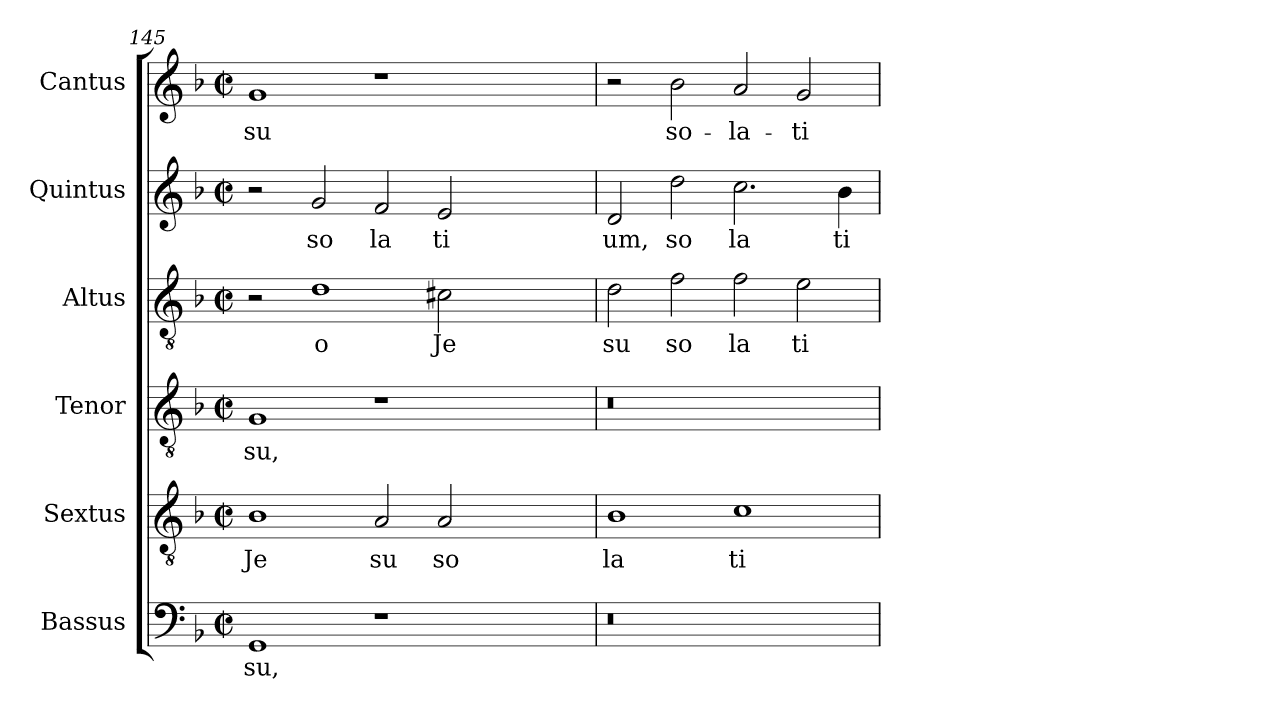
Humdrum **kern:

**kern	**text	**kern	**text	**kern	**text	**kern	**text	**kern	**text	**kern	**text
*part6	*part6	*part5	*part5	*part4	*part4	*part3	*part3	*part2	*part2	*part1	*part1
*staff6	*staff6	*staff5	*staff5	*staff4	*staff4	*staff3	*staff3	*staff2	*staff2	*staff1	*staff1
*I"Bassus	*	*I"Sextus	*	*I"Tenor	*	*I"Altus	*	*I"Quintus	*	*I"Cantus	*
*clefF4	*	*clefGv2	*	*clefGv2	*	*clefGv2	*	*clefG2	*	*clefG2	*
*k[b-]	*	*k[b-]	*	*k[b-]	*	*k[b-]	*	*k[b-]	*	*k[b-]	*
*F:	*	*F:	*	*F:	*	*F:	*	*F:	*	*F:	*
*M2/2	*	*M2/2	*	*M2/2	*	*M2/2	*	*M2/2	*	*M2/2	*
*met(c|)	*	*met(c|)	*	*met(c|)	*	*met(c|)	*	*met(c|)	*	*met(c|)	*
=145	=145	=145	=145	=145	=145	=145	=145	=145	=145	=145	=145
!	!LO:LY:b:cj	!	!LO:LY:b:cj	!	!LO:LY:b:cj	!	!	!	!	!	!LO:LY:b:cj
1GG	su,	1B-	Je	1G	su,	2r	.	2r	.	1g	-su
!	!	!	!	!	!	!	!LO:LY:b:cj	!	!LO:LY:b:cj	!	!
.	.	.	.	.	.	1d	o	2g/	so	.	.
!LO:N:vis=1	!	!	!LO:LY:b:cj	!LO:N:vis=1	!	!	!	!	!LO:LY:b:cj	!LO:N:vis=1	!
0r	.	2A/	su	0r	.	.	.	2f/	la	0r	.
!	!	!	!LO:LY:b:cj	!	!	!	!LO:LY:b:cj	!	!LO:LY:b:cj	!	!
.	.	2A/	so	.	.	2c#X\	Je	2e/	ti	.	.
.	.	1ryy	.	.	.	1ryy	.	1ryy	.	.	.
=146	=146	=146	=146	=146	=146	=146	=146	=146	=146	=146	=146
!	!	!	!LO:LY:b:cj	!	!	!	!LO:LY:b:cj	!	!LO:LY:b:cj	!	!
0r	.	1B-	la	0r	.	2d\	su	2d/	um,	2r	.
!	!	!	!	!	!	!	!LO:LY:b:cj	!	!LO:LY:b:cj	!	!LO:LY:b:cj
.	.	.	.	.	.	2f\	so	2dd\	so	2b-\	so-
!	!	!	!LO:LY:b:cj	!	!	!	!LO:LY:b:cj	!	!LO:LY:b:cj	!	!LO:LY:b:cj
.	.	1c	ti	.	.	2f\	la	2.cc\	la	2a/	-la-
!	!	!	!	!	!	!	!LO:LY:b:cj	!	!	!	!LO:LY:b:cj
.	.	.	.	.	.	2e\	ti	.	.	2g/	-ti-
!	!	!	!	!	!	!	!	!	!LO:LY:b:cj	!	!
.	.	.	.	.	.	.	.	4b-\	ti	.	.
=	=	=	=	=	=	=	=	=	=	=	=
*-	*-	*-	*-	*-	*-	*-	*-	*-	*-	*-	*-
